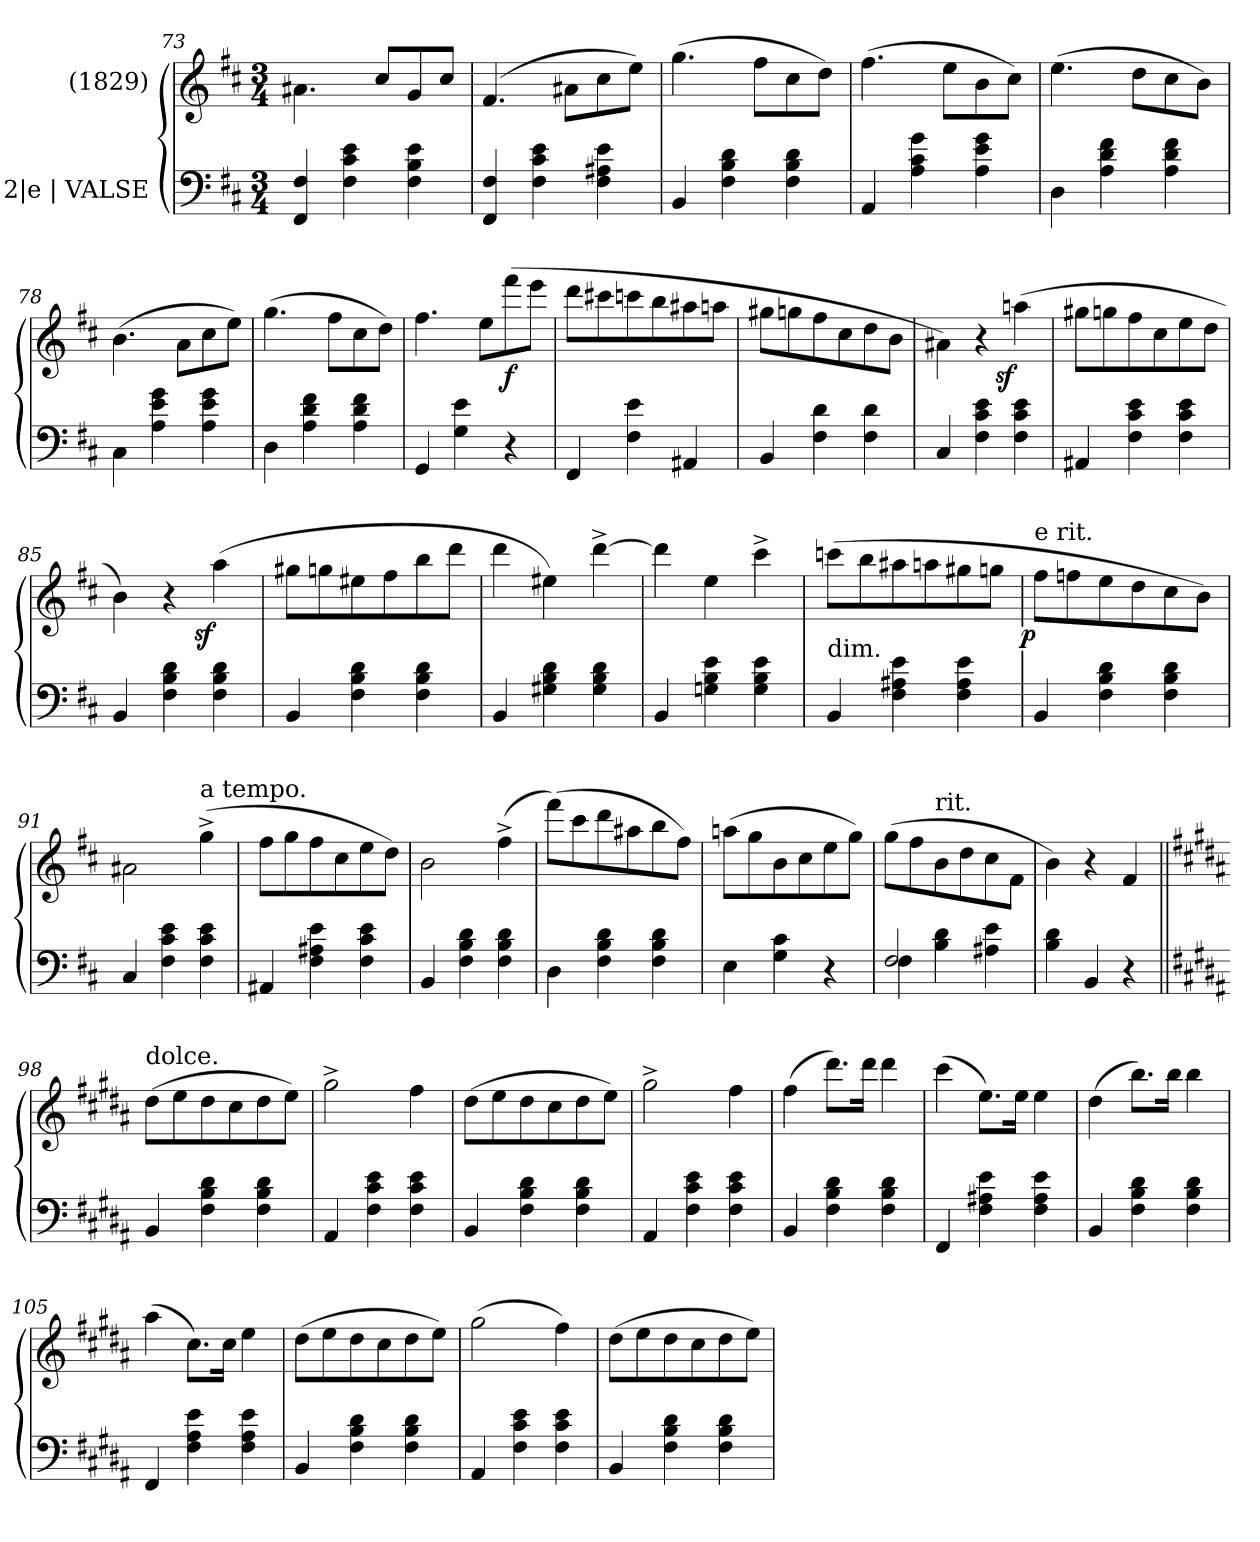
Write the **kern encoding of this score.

**kern	**kern	**dynam
*part2	*part1	*part1
*staff2	*staff1	*staff1
*I"2|e | VALSE	*I"(1829)	*
*clefF4	*clefG2	*
*k[f#c#]	*k[f#c#]	*
*M3/4	*M3/4	*
=73	=73	=73
4F# 4FF#	4.a#X\	.
4e 4c# 4F#	.	.
.	8cc#L	.
4e 4B 4F#	8g	.
.	8cc#J	.
=74	=74	=74
4F# 4FF#	(>4.f#	.
4e 4c# 4F#	.	.
.	8a#XL	.
4e 4A#X 4F#	8cc#	.
.	8eeJ)	.
=75	=75	=75
4BB	(>4.gg	.
4d 4B 4F#	.	.
.	8ff#L	.
4d 4B 4F#	8cc#	.
.	8ddJ)	.
=76	=76	=76
4AA	(>4.ff#	.
4g 4c# 4A	.	.
.	8eeL	.
4g 4e 4A	8b	.
.	8cc#J)	.
=77	=77	=77
4D	(>4.ee	.
4f# 4d 4A	.	.
.	8ddL	.
4f# 4d 4A	8cc#	.
.	8bJ)	.
=78	=78	=78
4C#\	(>4.b	.
4g 4e 4A	.	.
.	8aL	.
4g 4e 4A	8cc#	.
.	8eeJ)	.
=79	=79	=79
4D	(>4.gg	.
4f# 4d 4A	.	.
.	8ff#L	.
4f# 4d 4A	8cc#	.
.	8ddJ)	.
=80	=80	=80
4GG	4.ff#	.
4e 4G	.	.
.	8eeL	.
4r	(>8fff#	f
.	8eeeJ	.
=81	=81	=81
4FF#	8dddL	.
.	8ccc#X	.
4e 4F#	8cccn	.
.	8bb	.
4AA#X	8aa#X	.
.	8aanJ	.
=82	=82	=82
4BB	8gg#XL	.
.	8ggn	.
4d 4F#	8ff#	.
.	8cc#	.
4d 4F#	8dd	.
.	8bJ	.
=83	=83	=83
4C#	4a#X\)	.
4e 4c# 4F#	4r	.
!	!	!LO:DY:rj
4e 4c# 4F#	(>4aan	sf
=84	=84	=84
4AA#X	8gg#XL	.
.	8ggn	.
4e 4c# 4F#	8ff#	.
.	8cc#	.
4e 4c# 4F#	8ee	.
.	8ddJ	.
=85	=85	=85
4BB	4b)	.
4d 4B 4F#	4r	.
!	!	!LO:DY:rj
4d 4B 4F#	(>4aa	sf
=86	=86	=86
4BB	8gg#XL	.
.	8ggn	.
4d 4B 4F#	8ee#X	.
.	8ff#	.
4d 4B 4F#	8bb	.
.	8dddJ	.
=87	=87	=87
4BB	4ddd	.
4d 4B 4G#X	4ee#X)	.
4d 4B 4G#	[4ddd^<	.
=88	=88	=88
4BB	4ddd]	.
4e 4B 4Gn	4ee	.
4e 4B 4G	4ccc#^<	.
=89	=89	=89
!	!LO:TX:c:t=dim.	!
4BB	(>8cccnL	.
.	8bb	.
4e 4A#X 4F#	8aa#X	.
.	8aan	.
4e 4A# 4F#	8gg#X	.
.	8ggnJ	.
=90	=90	=90
!	!LO:TX:a:t=e rit.	!
!	!	!LO:DY:rj
4BB	8ff#L	p
.	8ffn	.
4d 4B 4F#	8ee	.
.	8dd	.
4d 4B 4F#	8cc#	.
.	8bJ)	.
=91	=91	=91
4C#	2a#X\	.
4e 4c# 4F#	.	.
!	!LO:TX:a:t=a tempo.	!
4e 4c# 4F#	(>4gg^<	.
=92	=92	=92
4AA#X	8ff#L	.
.	8gg	.
4e 4A#X 4F#	8ff#	.
.	8cc#	.
4e 4c# 4F#	8ee	.
.	8ddJ)	.
=93	=93	=93
4BB	2b	.
4d 4B 4F#	.	.
4d 4B 4F#	(>4ff#^<	.
=94	=94	=94
4D	(>8fff#L)	.
.	8ccc#	.
4d 4B 4F#	8ddd	.
.	8aa#X	.
4d 4B 4F#	8bb	.
.	8ff#J)	.
=95	=95	=95
4E	(>8aanL	.
.	8gg	.
4c# 4G	8b	.
.	8cc#	.
4r	8ee	.
.	8ggJ)	.
=96	=96	=96
*^	*	*
2F#	4F#	(>8ggL	.
.	.	8ff#	.
!	!	!LO:TX:a:t=rit.	!
.	4d 4B	8b	.
.	.	8dd	.
4ryy	4e 4A#X	8cc#	.
.	.	8f#J	.
*v	*v	*	*
=97	=97	=97
4d 4B	4b)	.
4BB	4r	.
4r	4f#	.
=98||	=98||	=98||
*k[f#c#g#d#a#]	*k[f#c#g#d#a#]	*
!	!LO:TX:a:t=dolce.	!
4BB	(>8dd#L	.
.	8ee	.
4d# 4B 4F#	8dd#	.
.	8cc#	.
4d# 4B 4F#	8dd#	.
.	8eeJ)	.
=99	=99	=99
4AA#	2gg#^<	.
4e 4c# 4F#	.	.
4e 4c# 4F#	4ff#	.
=100	=100	=100
4BB	(>8dd#L	.
.	8ee	.
4d# 4B 4F#	8dd#	.
.	8cc#	.
4d# 4B 4F#	8dd#	.
.	8eeJ)	.
=101	=101	=101
4AA#	2gg#^<	.
4e 4c# 4F#	.	.
4e 4c# 4F#	4ff#	.
=102	=102	=102
4BB	(>4ff#	.
4d# 4B 4F#	8.ddd#L)	.
.	16ddd#Jk	.
4d# 4B 4F#	4ddd#	.
=103	=103	=103
4FF#	(>4ccc#	.
4e 4A#X 4F#	8.eeL)	.
.	16eeJk	.
4e 4A# 4F#	4ee	.
=104	=104	=104
4BB	(>4dd#	.
4d# 4B 4F#	8.bbL)	.
.	16bbJk	.
4d# 4B 4F#	4bb	.
=105	=105	=105
4FF#	(>4aa#	.
4e 4A# 4F#	8.cc#L)	.
.	16cc#Jk	.
4e 4A# 4F#	4ee	.
=106	=106	=106
4BB	(>8dd#L	.
.	8ee	.
4d# 4B 4F#	8dd#	.
.	8cc#	.
4d# 4B 4F#	8dd#	.
.	8eeJ)	.
=107	=107	=107
4AA#	(>2gg#	.
4e 4c# 4F#	.	.
4e 4c# 4F#	4ff#)	.
=108	=108	=108
4BB	(>8dd#L	.
.	8ee	.
4d# 4B 4F#	8dd#	.
.	8cc#	.
4d# 4B 4F#	8dd#	.
.	8eeJ)	.
=	=	=
*-	*-	*-
